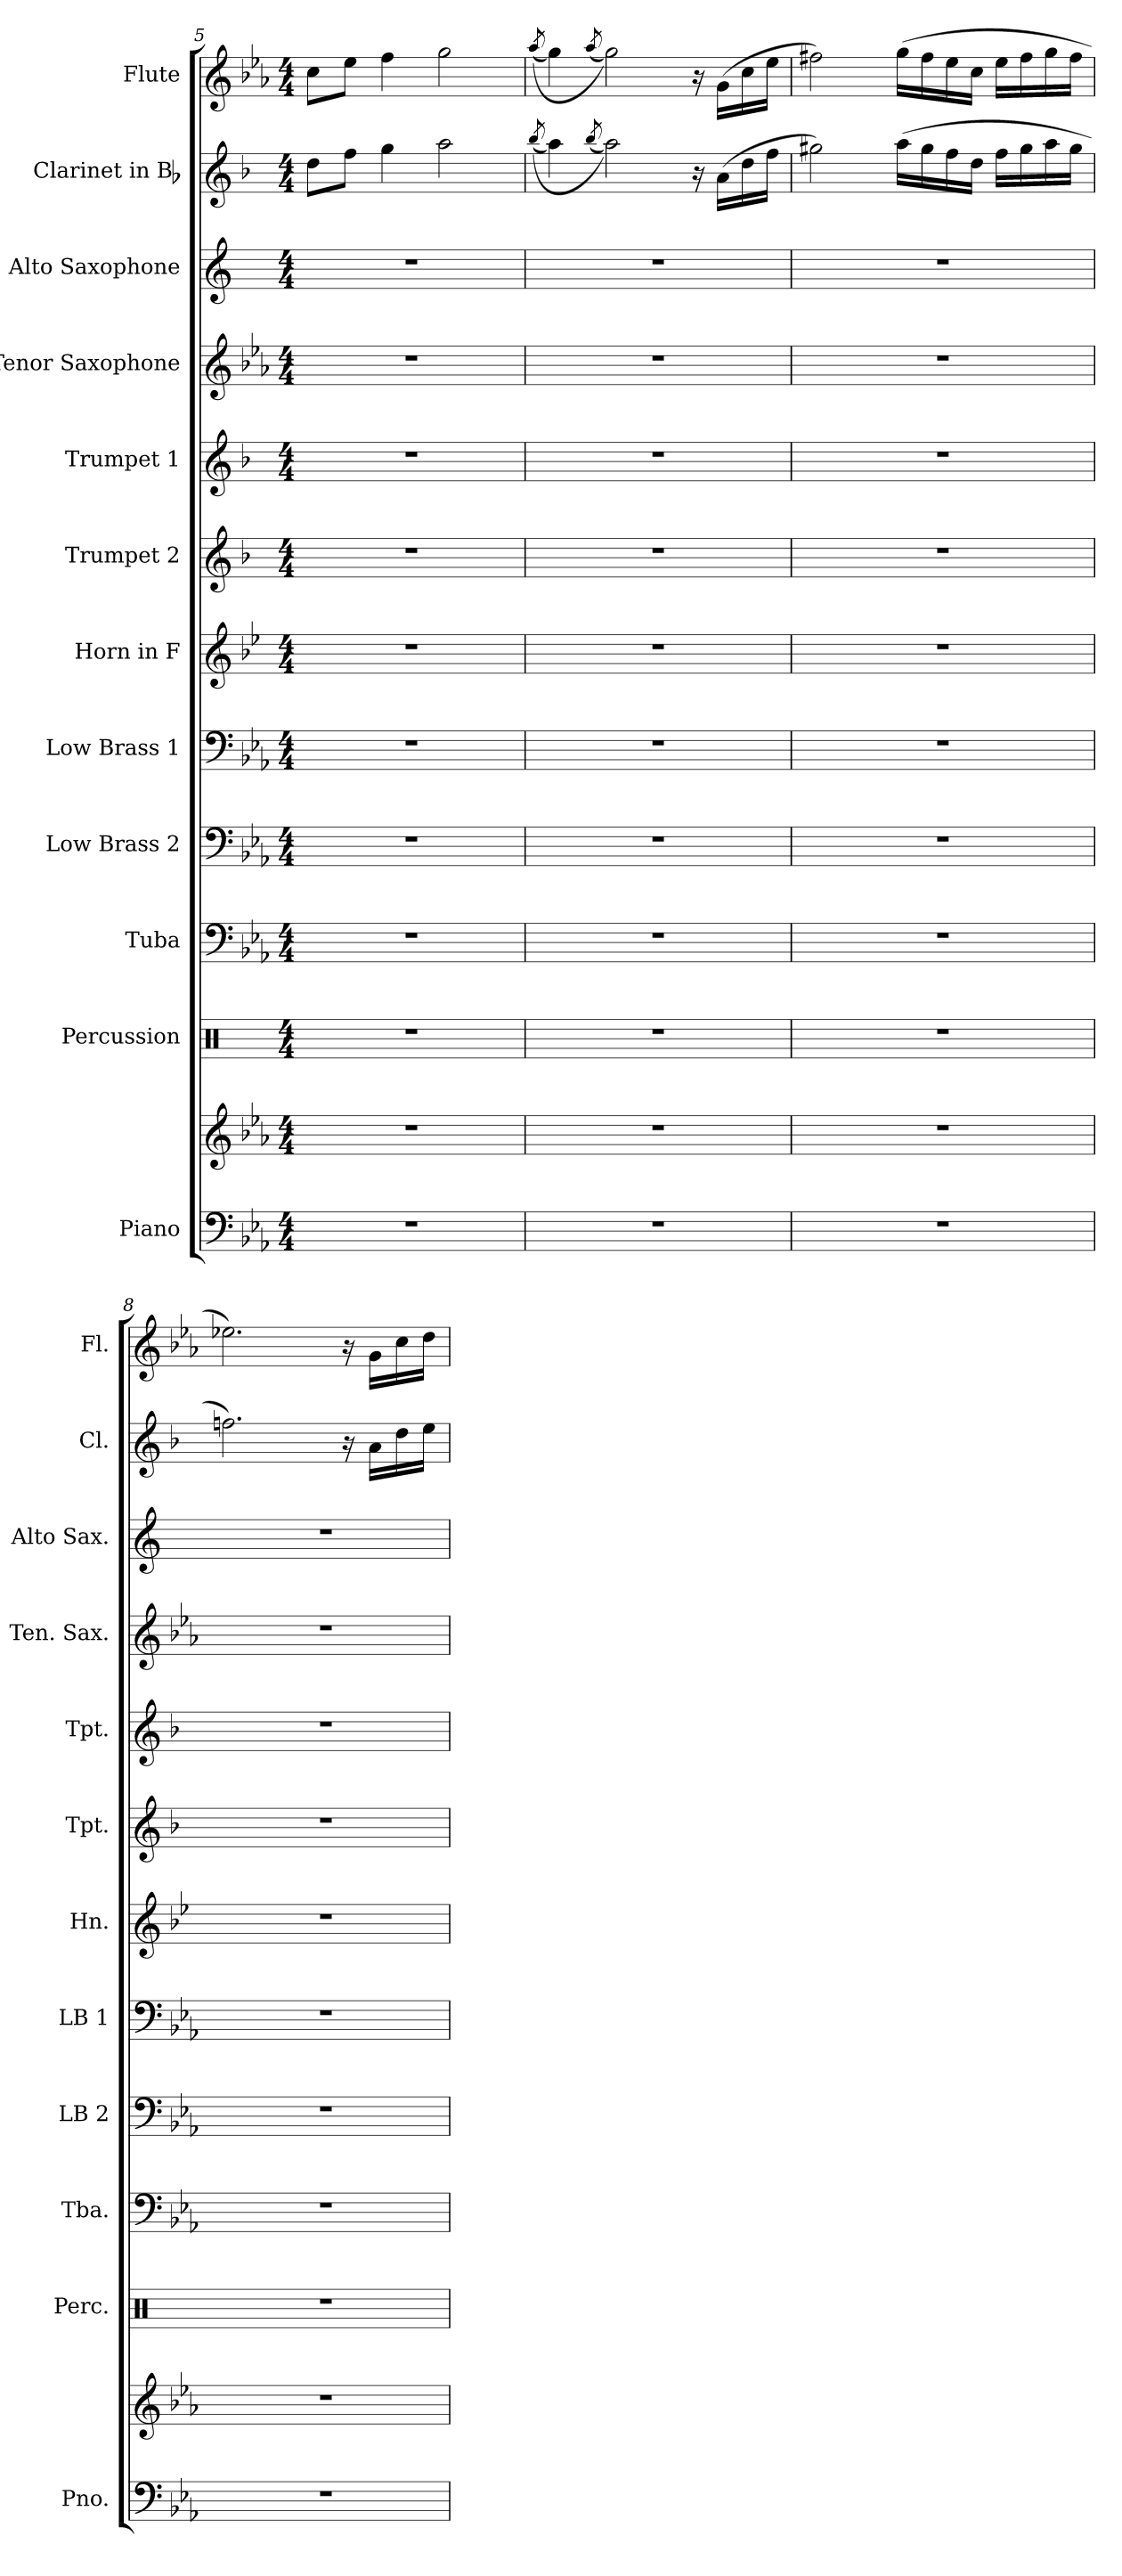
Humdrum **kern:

**kern	**kern	**kern	**kern	**kern	**kern	**kern	**kern	**kern	**kern	**kern	**kern	**kern
*part12	*part12	*part11	*part10	*part9	*part8	*part7	*part6	*part5	*part4	*part3	*part2	*part1
*staff13	*staff12	*staff11	*staff10	*staff9	*staff8	*staff7	*staff6	*staff5	*staff4	*staff3	*staff2	*staff1
*I"Piano	*	*I"Percussion	*I"Tuba	*I"Low Brass 2	*I"Low Brass 1	*I"Horn in F	*I"Trumpet 2	*I"Trumpet 1	*I"Tenor Saxophone	*I"Alto Saxophone	*I"Clarinet in Bb	*I"Flute
*I'Pno.	*	*I'Perc.	*I'Tba.	*I'LB 2	*I'LB 1	*I'Hn.	*I'Tpt.	*I'Tpt.	*I'Ten. Sax.	*I'Alto Sax.	*I'Cl.	*I'Fl.
*clefF4	*clefG2	*clefX	*clefF4	*clefF4	*clefF4	*clefG2	*clefG2	*clefG2	*clefG2	*clefG2	*clefG2	*clefG2
*	*	*	*	*	*	*ITrd4c7	*ITrd1c2	*ITrd1c2	*ITrd8c14	*ITrd5c9	*ITrd1c2	*
*k[b-e-a-]	*k[b-e-a-]	*k[]	*k[b-e-a-]	*k[b-e-a-]	*k[b-e-a-]	*k[b-e-a-]	*k[b-e-a-]	*k[b-e-a-]	*k[b-e-a-]	*k[b-e-a-]	*k[b-e-a-]	*k[b-e-a-]
*E-:	*E-:	*C:	*E-:	*E-:	*E-:	*E-:	*E-:	*E-:	*E-:	*E-:	*E-:	*E-:
*M4/4	*M4/4	*M4/4	*M4/4	*M4/4	*M4/4	*M4/4	*M4/4	*M4/4	*M4/4	*M4/4	*M4/4	*M4/4
=5	=5	=5	=5	=5	=5	=5	=5	=5	=5	=5	=5	=5
1r	1r	1r	1r	1r	1r	1r	1r	1r	1r	1r	8cci\L	8cci\L
.	.	.	.	.	.	.	.	.	.	.	8ee-i\J	8ee-i\J
.	.	.	.	.	.	.	.	.	.	.	4ffi\	4ffi\
.	.	.	.	.	.	.	.	.	.	.	2ggi\	2ggi\
=6	=6	=6	=6	=6	=6	=6	=6	=6	=6	=6	=6	=6
.	.	.	.	.	.	.	.	.	.	.	((8qaa-i/	((8qaa-i/
1r	1r	1r	1r	1r	1r	1r	1r	1r	1r	1r	4ggi\)	4ggi\)
.	.	.	.	.	.	.	.	.	.	.	(8qaa-i/	(8qaa-i/
.	.	.	.	.	.	.	.	.	.	.	2ggi\))	2ggi\))
.	.	.	.	.	.	.	.	.	.	.	16r	16r
.	.	.	.	.	.	.	.	.	.	.	(16gi\LL	(16gi\LL
.	.	.	.	.	.	.	.	.	.	.	16cci\	16cci\
.	.	.	.	.	.	.	.	.	.	.	16ee-i\JJ	16ee-i\JJ
=7	=7	=7	=7	=7	=7	=7	=7	=7	=7	=7	=7	=7
1r	1r	1r	1r	1r	1r	1r	1r	1r	1r	1r	2ff#Xi\)	2ff#Xi\)
.	.	.	.	.	.	.	.	.	.	.	(16ggi\LL	(16ggi\LL
.	.	.	.	.	.	.	.	.	.	.	16ff#i\	16ff#i\
.	.	.	.	.	.	.	.	.	.	.	16ee-i\	16ee-i\
.	.	.	.	.	.	.	.	.	.	.	16cci\JJ	16cci\JJ
.	.	.	.	.	.	.	.	.	.	.	16ee-i\LL	16ee-i\LL
.	.	.	.	.	.	.	.	.	.	.	16ff#i\	16ff#i\
.	.	.	.	.	.	.	.	.	.	.	16ggi\	16ggi\
.	.	.	.	.	.	.	.	.	.	.	16ff#i\JJ	16ff#i\JJ
=8	=8	=8	=8	=8	=8	=8	=8	=8	=8	=8	=8	=8
1r	1r	1r	1r	1r	1r	1r	1r	1r	1r	1r	2.ee-Xi\)	2.ee-Xi\)
.	.	.	.	.	.	.	.	.	.	.	16r	16r
.	.	.	.	.	.	.	.	.	.	.	16gi\LL	16gi\LL
.	.	.	.	.	.	.	.	.	.	.	16cci\	16cci\
.	.	.	.	.	.	.	.	.	.	.	16ddi\JJ	16ddi\JJ
=	=	=	=	=	=	=	=	=	=	=	=	=
*-	*-	*-	*-	*-	*-	*-	*-	*-	*-	*-	*-	*-
